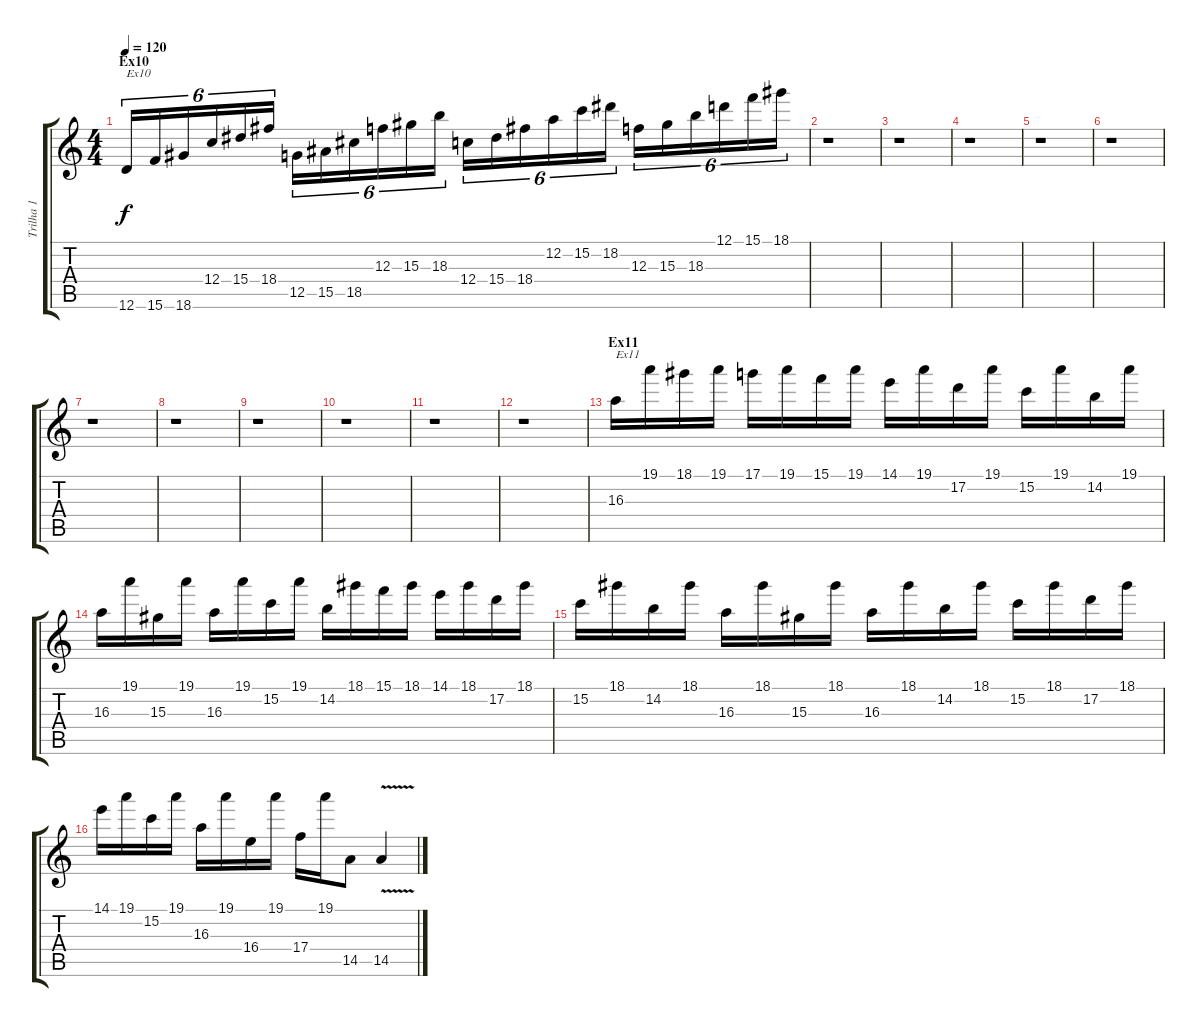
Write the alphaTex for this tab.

\track ("Trilha 1" "Trilha 1") {instrument distortionguitar}
\staff {score tabs}
\tuning (D4 A3 F3 C3 G2 D2) {hide}
\ts (4 4)
\section ("" "Ex10")
\tempo 120
\clef g2
\ks c
12.6.16{tu (6 4) txt "Ex10" dy f} 15.6.16{tu (6 4)} 18.6.16{tu (6 4)} 12.4.16{tu (6 4)} 15.4.16{tu (6 4)} 18.4.16{tu (6 4)} 12.5.16{tu (6 4)} 15.5.16{tu (6 4)} 18.5.16{tu (6 4)} 12.3.16{tu (6 4)} 15.3.16{tu (6 4)} 18.3.16{tu (6 4)} 12.4.16{tu (6 4)} 15.4.16{tu (6 4)} 18.4.16{tu (6 4)} 12.2.16{tu (6 4)} 15.2.16{tu (6 4)} 18.2.16{tu (6 4)} 12.3.16{tu (6 4)} 15.3.16{tu (6 4)} 18.3.16{tu (6 4)} 12.1.16{tu (6 4)} 15.1.16{tu (6 4)} 18.1.16{tu (6 4)} |
r.1 |
r.1 |
r.1 |
r.1 |
r.1 |
r.1 |
r.1 |
r.1 |
r.1 |
r.1 |
r.1 |
\section ("" "Ex11")
16.3.16{txt "Ex11"} 19.1.16 18.1.16 19.1.16 17.1.16 19.1.16 15.1.16 19.1.16 14.1.16 19.1.16 17.2.16 19.1.16 15.2.16 19.1.16 14.2.16 19.1.16 |
16.3.16 19.1.16 15.3.16 19.1.16 16.3.16 19.1.16 15.2.16 19.1.16 14.2.16 18.1.16 15.1.16 18.1.16 14.1.16 18.1.16 17.2.16 18.1.16 |
15.2.16 18.1.16 14.2.16 18.1.16 16.3.16 18.1.16 15.3.16 18.1.16 16.3.16 18.1.16 14.2.16 18.1.16 15.2.16 18.1.16 17.2.16 18.1.16 |
14.1.16 19.1.16 15.2.16 19.1.16 16.3.16 19.1.16 16.4.16 19.1.16 17.4.16 19.1.16 14.5.8 14.5{v}.4
